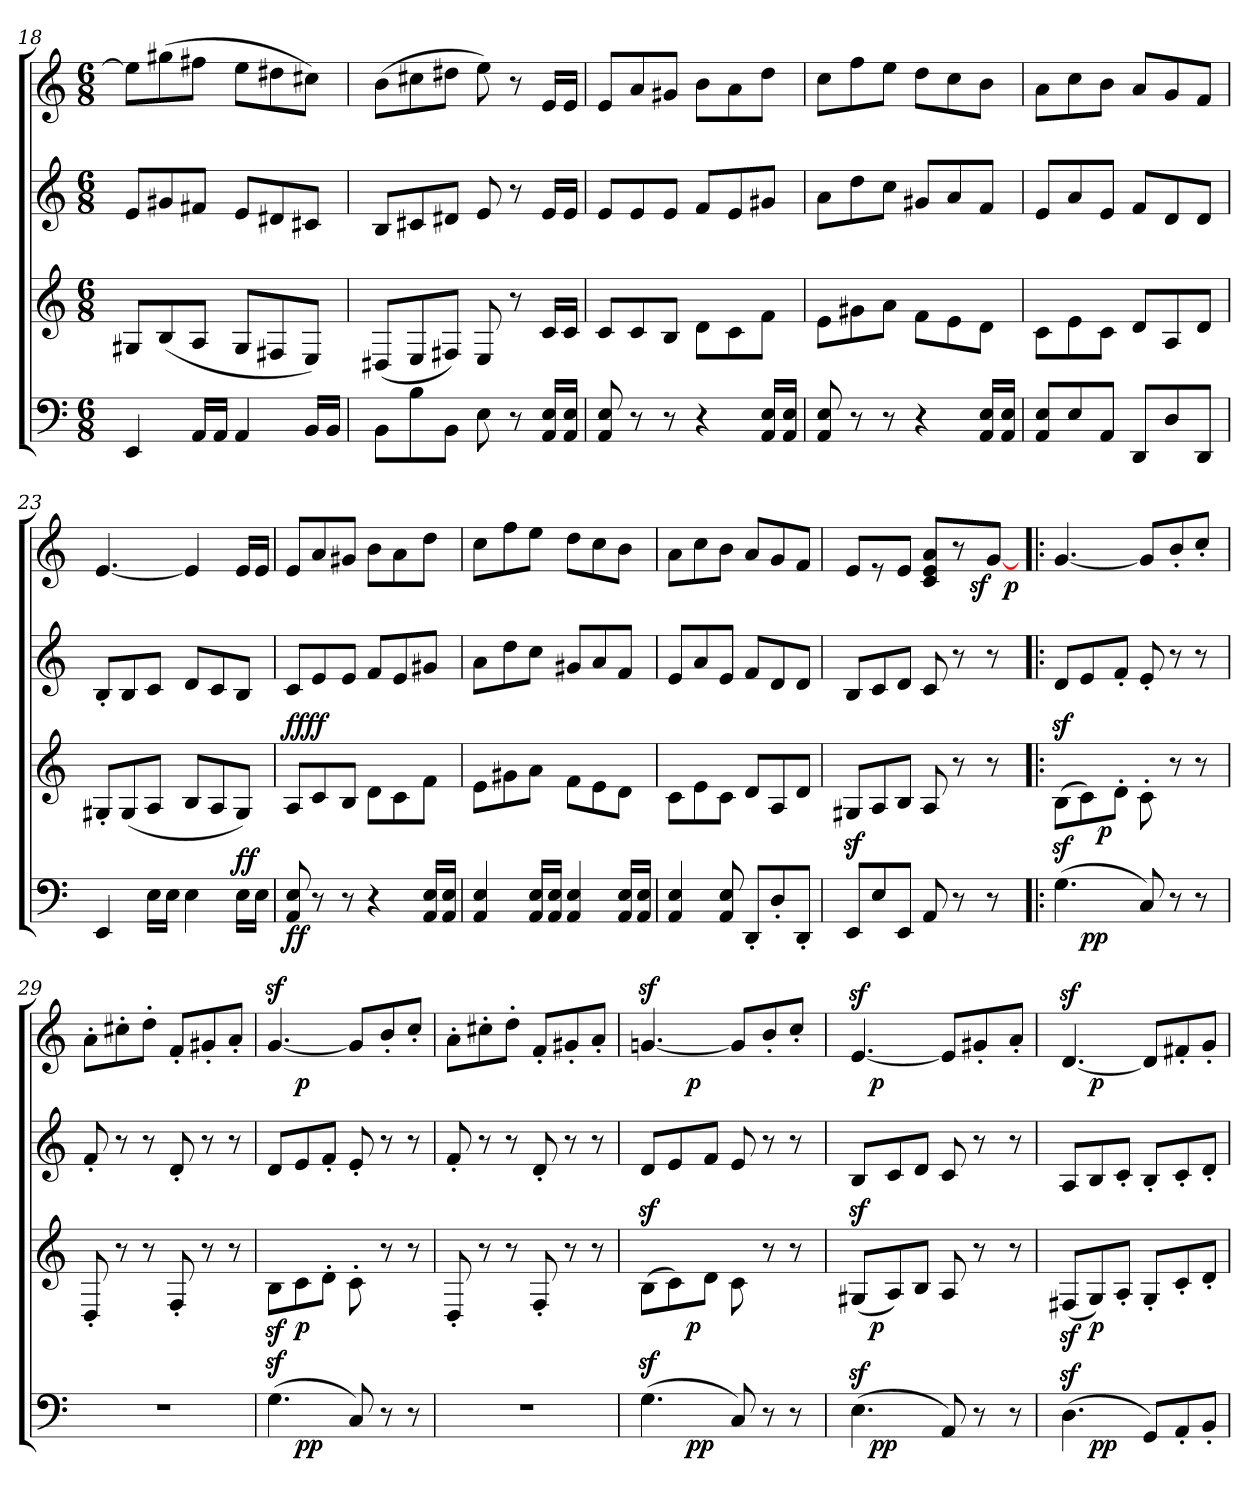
**kern	**dynam	**kern	**dynam	**kern	**kern	**dynam
*part4	*part4	*part3	*part3	*part2	*part1	*part1
*staff4	*staff4	*staff3	*staff3	*staff2	*staff1	*staff1
!!LO:LB:g=z
*M6/8	*	*M6/8	*	*M6/8	*M6/8	*
=18	=18	=18	=18	=18	=18	=18
4EE/	.	8G#/L	.	8e/L	8ee\L]	.
.	.	(<8B/	.	8g#/	(>8gg#\	.
16AA/LL	.	8A/J	.	8f#/J	8ff#\J	.
16AA/JJ	.	.	.	.	.	.
4AA/	.	8G#/L	.	8e/L	8ee\L	.
.	.	8F#/	.	8d#/	8dd#\	.
16BB/LL	.	8E/J)	.	8c#/J	8cc#\J)	.
16BB/JJ	.	.	.	.	.	.
=19	=19	=19	=19	=19	=19	=19
8BB\L	.	(<8D#/L	.	8B/L	(>8b\L	.
8B\	.	8E/	.	8c#/	8cc#\	.
8BB\J	.	8F#/J)	.	8d#/J	8dd#\J	.
8E\	.	8E/	.	8e/	8ee\)	.
8r	.	8r	.	8r	8r	.
16AA/ 16E/LL	.	16c/LL	.	16e/LL	16e/LL	.
16AA/ 16E/JJ	.	16c/JJ	.	16e/JJ	16e/JJ	.
=20	=20	=20	=20	=20	=20	=20
8AA/ 8E/	.	8c/L	.	8e/L	8e/L	.
8r	.	8c/	.	8e/	8a/	.
8r	.	8B/J	.	8e/J	8g#/J	.
4r	.	8d\L	.	8f/L	8b\L	.
.	.	8c\	.	8e/	8a\	.
16AA/ 16E/LL	.	8f\J	.	8g#/J	8dd\J	.
16AA/ 16E/JJ	.	.	.	.	.	.
=21	=21	=21	=21	=21	=21	=21
8AA/ 8E/	.	8e\L	.	8a\L	8cc\L	.
8r	.	8g#\	.	8dd\	8ff\	.
8r	.	8a\J	.	8cc\J	8ee\J	.
4r	.	8f\L	.	8g#/L	8dd\L	.
.	.	8e\	.	8a/	8cc\	.
16AA/ 16E/LL	.	8d\J	.	8f/J	8b\J	.
16AA/ 16E/JJ	.	.	.	.	.	.
=22	=22	=22	=22	=22	=22	=22
8AA/ 8E/L	.	8c\L	.	8e/L	8a\L	.
8E/	.	8e\	.	8a/	8cc\	.
8AA/J	.	8c\J	.	8e/J	8b\J	.
8DD/L	.	8d/L	.	8f/L	8a/L	.
8D/	.	8A/	.	8d/	8g/	.
8DD/J	.	8d/J	.	8d/J	8f/J	.
=23	=23	=23	=23	=23	=23	=23
4EE/	.	8G#'</L	.	8B'</L	[4.e/	.
.	.	(<8G#/	.	8B/	.	.
16E\LL	.	8A/J	.	8c/J	.	.
16E\JJ	.	.	.	.	.	.
4E\	.	8B/L	.	8d/L	4e/]	.
.	.	8A/	.	8c/	.	.
!	!LO:DY:a	!	!	!	!	!
16E\LL	ff	8G#/J)	.	8B/J	16e/LL	.
16E\JJ	.	.	.	.	16e/JJ	.
=24	=24	=24	=24	=24	=24	=24
!	!LO:DY:b	!	!LO:DY:a	!	!	!
!	!	!	!LO:DY:n=1:b	!	!	!
8AA/ 8E/	ff	8A/L	ff ff	8c/L	8e/L	.
8r	.	8c/	.	8e/	8a/	.
8r	.	8B/J	.	8e/J	8g#/J	.
4r	.	8d\L	.	8f/L	8b\L	.
.	.	8c\	.	8e/	8a\	.
16AA/ 16E/LL	.	8f\J	.	8g#/J	8dd\J	.
16AA/ 16E/JJ	.	.	.	.	.	.
=25	=25	=25	=25	=25	=25	=25
4AA/ 4E/	.	8e\L	.	8a\L	8cc\L	.
.	.	8g#\	.	8dd\	8ff\	.
16AA/ 16E/LL	.	8a\J	.	8cc\J	8ee\J	.
16AA/ 16E/JJ	.	.	.	.	.	.
4AA/ 4E/	.	8f\L	.	8g#/L	8dd\L	.
.	.	8e\	.	8a/	8cc\	.
16AA/ 16E/LL	.	8d\J	.	8f/J	8b\J	.
16AA/ 16E/JJ	.	.	.	.	.	.
=26	=26	=26	=26	=26	=26	=26
4AA/ 4E/	.	8c\L	.	8e/L	8a\L	.
.	.	8e\	.	8a/	8cc\	.
8AA/ 8E/	.	8c\J	.	8e/J	8b\J	.
8DD'</L	.	8d/L	.	8f/L	8a/L	.
8D'</	.	8A/	.	8d/	8g/	.
8DD'</J	.	8d/J	.	8d/J	8f/J	.
!!LO:LB:g=z
=27	=27	=27	=27	=27	=27	=27
*	*	*	*	*	*^	*
*	*	*	*	*	*	*^	*
8EE/L	.	8G#z</L	.	8B/L	8e/L	2ryy	2ryy	.
8E/	.	8A/	.	8c/	8r	.	.	.
8EE/J	.	8B/J	.	8d/J	8e/J	.	.	.
8AA/	.	8A/	.	8c/	8c/ 8e/ 8a/L	.	.	.
8r	.	8r	.	8r	8r	16ryy	8.ryy	.
!	!	!	!	!	!	!	!	!LO:DY:b
.	.	.	.	.	.	8.ryy	.	sf
8r	.	8r	.	8r	[8g/J	.	.	.
!	!	!	!	!	!	!	!	!LO:DY:b
.	.	.	.	.	.	.	16ryy	p
*	*	*	*	*	*v	*v	*v	*
=28!|:	=28!|:	=28!|:	=28!|:	=28!|:	=28!|:	=28!|:
*^	*	*^	*	*	*	*
(>4.Gz<\	8ryy	.	(>8Bz<\L	8.ryy	.	8d/L	[4.g/	.
!	!	!LO:DY:b	!	!	!	!	!	!
!	!	!LO:DY:n=1:b	!	!	!	!	!	!
.	2ryy	p p	8c\)	.	.	8e/	.	.
!	!	!	!	!	!LO:DY:b	!	!	!
.	.	.	.	2ryy	p	.	.	.
.	.	.	8d'>\J	.	.	8f'</J	.	.
8C/)	.	.	8c'>\	.	.	8e'</	8g/L]	.
8r	.	.	8r	.	.	8r	8b'</	.
8r	8ryy	.	8r	.	.	8r	8cc'</J	.
.	.	.	.	16ryy	.	.	.	.
*v	*v	*	*	*	*	*	*	*
*	*	*v	*v	*	*	*	*
=29	=29	=29	=29	=29	=29	=29
2.r	.	8D'</	.	8f'</	8a'>\L	.
.	.	8r	.	8r	8cc#'>\	.
.	.	8r	.	8r	8dd'>\J	.
.	.	8F'</	.	8d'</	8f'</L	.
.	.	8r	.	8r	8g#'</	.
.	.	8r	.	8r	8a'</J	.
=30	=30	=30	=30	=30	=30	=30
*^	*	*	*	*	*^	*
(>4.Gz<\	8ryy	.	8Bz<\L	.	8d/L	[4.gz</	8ryy	.
!	!	!LO:DY:b	!	!	!	!	!	!
!	!	!LO:DY:n=1:b	!	!LO:DY:b	!	!	!	!LO:DY:b
.	2ryy	p p	8c\	p	8e/	.	2ryy	p
.	.	.	8d'>\J	.	8f'</J	.	.	.
8C/)	.	.	8c'>\	.	8e'</	8g/L]	.	.
8r	.	.	8r	.	8r	8b'</	.	.
8r	8ryy	.	8r	.	8r	8cc'</J	8ryy	.
*v	*v	*	*	*	*	*v	*v	*
=31	=31	=31	=31	=31	=31	=31
2.r	.	8D'</	.	8f'</	8a'>\L	.
.	.	8r	.	8r	8cc#'>\	.
.	.	8r	.	8r	8dd'>\J	.
.	.	8F'</	.	8d'</	8f'</L	.
.	.	8r	.	8r	8g#'</	.
.	.	8r	.	8r	8a'</J	.
=32	=32	=32	=32	=32	=32	=32
*^	*	*^	*	*	*^	*
(>4.Gz<\	8.ryy	.	(>8Bz<\L	8.ryy	.	8d/L	[4.gnz</	8.ryy	.
.	.	.	8c\)	.	.	8e/	.	.	.
!	!	!LO:DY:b	!	!	!	!	!	!	!
!	!	!LO:DY:n=1:b	!	!	!LO:DY:b	!	!	!	!LO:DY:b
.	2ryy	p p	.	2ryy	p	.	.	2ryy	p
.	.	.	8d\J	.	.	8f/J	.	.	.
8C/)	.	.	8c\	.	.	8e/	8g/L]	.	.
8r	.	.	8r	.	.	8r	8b'</	.	.
8r	.	.	8r	.	.	8r	8cc'</J	.	.
.	16ryy	.	.	16ryy	.	.	.	16ryy	.
=33	=33	=33	=33	=33	=33	=33	=33	=33	=33
(>4.Ez<\	16ryy	.	(<8G#z</L	16ryy	.	8B/L	[4.ez</	16ryy	.
!	!	!LO:DY:b	!	!	!	!	!	!	!
!	!	!LO:DY:n=1:b	!	!	!LO:DY:b	!	!	!	!LO:DY:b
.	2ryy	p p	.	2ryy	p	.	.	2ryy	p
.	.	.	8A/)	.	.	8c/	.	.	.
.	.	.	8B/J	.	.	8d/J	.	.	.
8AA/)	.	.	8A/	.	.	8c/	8e/L]	.	.
8r	.	.	8r	.	.	8r	8g#'</	.	.
.	8.ryy	.	.	8.ryy	.	.	.	8.ryy	.
8r	.	.	8r	.	.	8r	8a'</J	.	.
*	*	*	*v	*v	*	*	*	*	*
=34	=34	=34	=34	=34	=34	=34	=34	=34
(>4.Dz<\	8ryy	.	(<8F#z</L	.	8A/L	[4.dz</	8ryy	.
!	!	!LO:DY:b	!	!	!	!	!	!
!	!	!LO:DY:n=1:b	!	!LO:DY:b	!	!	!	!LO:DY:b
.	2ryy	p p	8G/)	p	8B/	.	2ryy	p
.	.	.	8A'</J	.	8c'</J	.	.	.
8GG/L)	.	.	8G'</L	.	8B'</L	8d/L]	.	.
8AA'</	.	.	8c'</	.	8c'</	8f#'</	.	.
8BB'</J	8ryy	.	8d'</J	.	8d'</J	8g'</J	8ryy	.
*v	*v	*	*	*	*	*v	*v	*
=	=	=	=	=	=	=
*-	*-	*-	*-	*-	*-	*-
